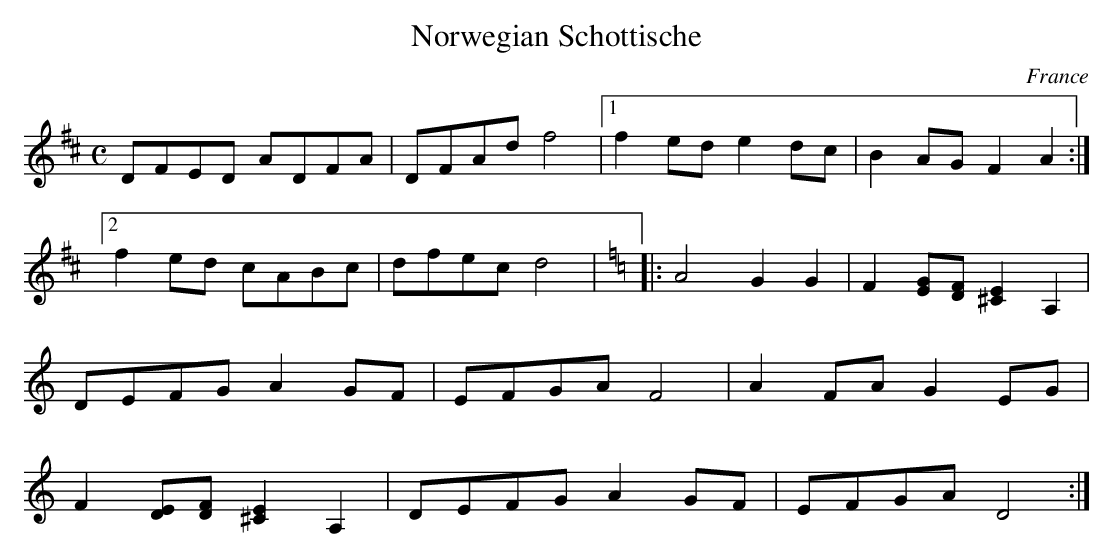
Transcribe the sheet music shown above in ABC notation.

X:1
T:Norwegian Schottische
O:France
M:C
K:D
DFED ADFA|DFAd f4|1 f2ed e2dc| B2AG F2A2:|2\
f2ed cABc| dfec d4|\
K:C
|:A4 G2G2|F2 [EG][DF][^C2E2]A,2|DEFG A2GF|EFGA F4|\
A2FA G2EG|F2 [DE][DF][E2^C2]A,2| DEFG A2GF|EFGAD4:|
